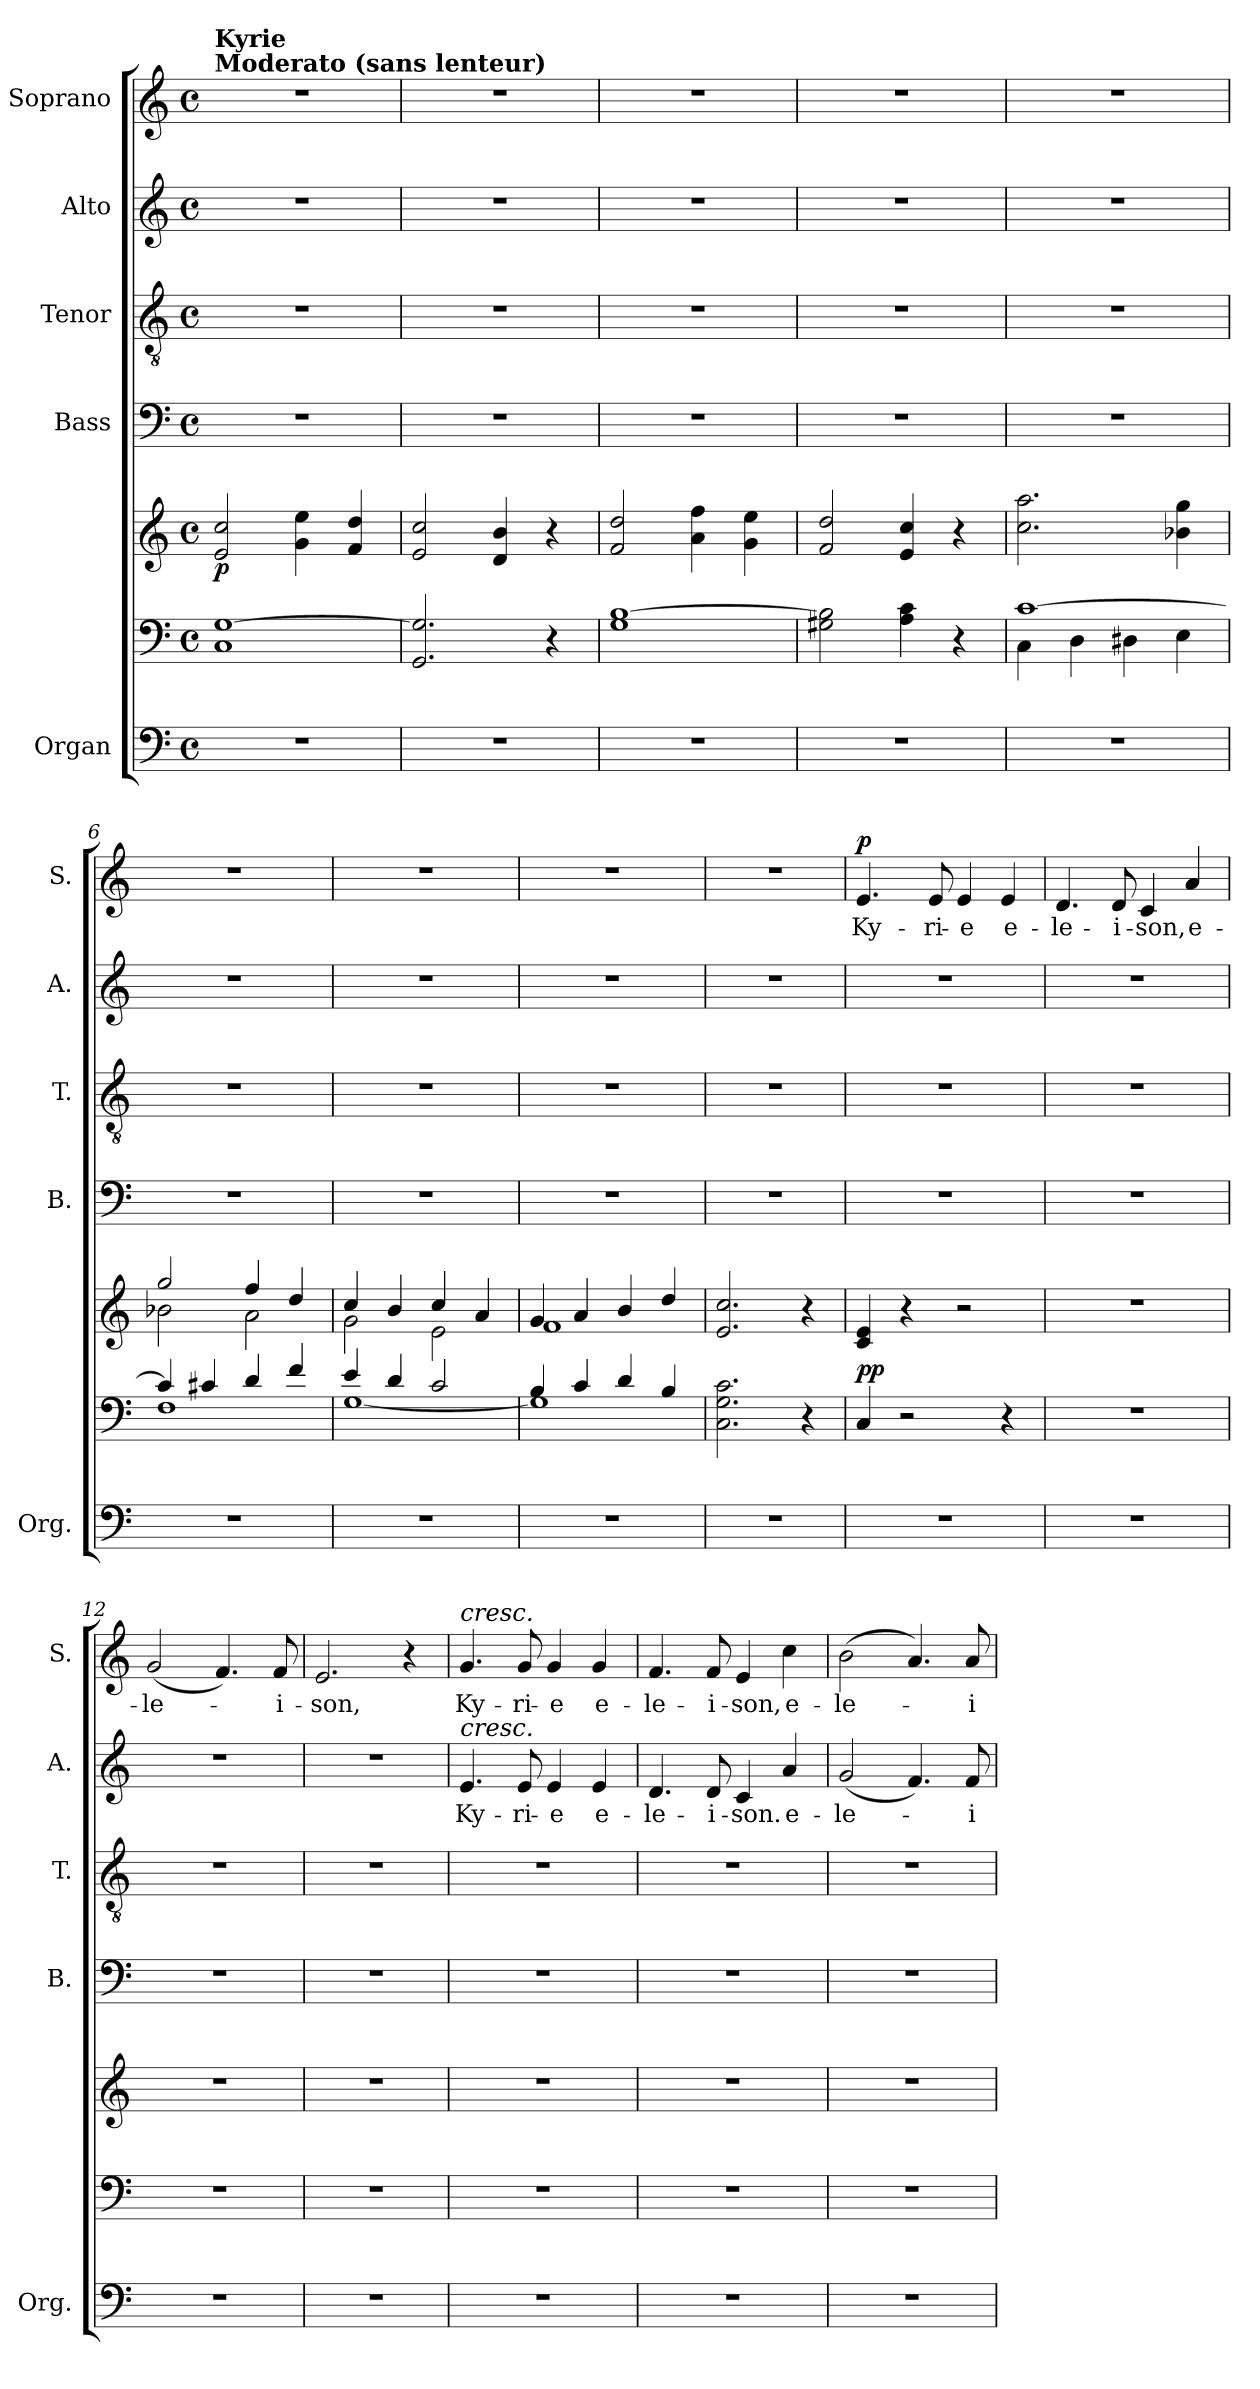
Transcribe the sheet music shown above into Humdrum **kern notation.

**kern	**kern	**kern	**dynam	**kern	**kern	**kern	**text	**kern	**text	**dynam
*part5	*part5	*part5	*part5	*part4	*part3	*part2	*part2	*part1	*part1	*part1
*staff7	*staff6	*staff5	*staff5/6/7	*staff4	*staff3	*staff2	*staff2	*staff1	*staff1	*staff1
*I"Organ	*	*	*	*I"Bass	*I"Tenor	*I"Alto	*	*I"Soprano	*	*
*I'Org.	*	*	*	*I'B.	*I'T.	*I'A.	*	*I'S.	*	*
*clefF4	*clefF4	*clefG2	*	*clefF4	*clefGv2	*clefG2	*	*clefG2	*	*
*k[]	*k[]	*k[]	*	*k[]	*k[]	*k[]	*	*k[]	*	*
*M4/4	*M4/4	*M4/4	*	*M4/4	*M4/4	*M4/4	*	*M4/4	*	*
*met(c)	*met(c)	*met(c)	*	*met(c)	*met(c)	*met(c)	*	*met(c)	*	*
=1	=1	=1	=1	=1	=1	=1	=1	=1	=1	=1
!	!	!	!	!	!	!	!	!LO:TX:a:B:t=Moderato (sans lenteur)	!	!
!	!	!	!	!	!	!	!	!LO:TX:B:t=Kyrie	!	!
!	!	!	!LO:DY:b	!	!	!	!	!	!	!
1r	1C [1G	2e/ 2cc/	p	1r	1r	1r	.	1r	.	.
.	.	4g\ 4ee\	.	.	.	.	.	.	.	.
.	.	4f/ 4dd/	.	.	.	.	.	.	.	.
=2	=2	=2	=2	=2	=2	=2	=2	=2	=2	=2
1r	2.GG 2.G]	2e 2cc	.	1r	1r	1r	.	1r	.	.
.	.	4d 4b	.	.	.	.	.	.	.	.
.	4r	4r	.	.	.	.	.	.	.	.
=3	=3	=3	=3	=3	=3	=3	=3	=3	=3	=3
1r	1G [1B	2f 2dd	.	1r	1r	1r	.	1r	.	.
.	.	4a 4ff	.	.	.	.	.	.	.	.
.	.	4g 4ee	.	.	.	.	.	.	.	.
=4	=4	=4	=4	=4	=4	=4	=4	=4	=4	=4
1r	2G#X 2B]	2f 2dd	.	1r	1r	1r	.	1r	.	.
.	4A 4c	4e 4cc	.	.	.	.	.	.	.	.
.	4r	4r	.	.	.	.	.	.	.	.
=5	=5	=5	=5	=5	=5	=5	=5	=5	=5	=5
*	*^	*	*	*	*	*	*	*	*	*
1r	[1c	4C	2.cc 2.aa	.	1r	1r	1r	.	1r	.	.
.	.	4D	.	.	.	.	.	.	.	.	.
.	.	4D#X	.	.	.	.	.	.	.	.	.
.	.	4E	4b-X 4gg	.	.	.	.	.	.	.	.
=6	=6	=6	=6	=6	=6	=6	=6	=6	=6	=6	=6
*	*	*	*^	*	*	*	*	*	*	*	*
1r	4c]	1F	2gg	2b-X	.	1r	1r	1r	.	1r	.	.
.	4c#X	.	.	.	.	.	.	.	.	.	.	.
.	4d	.	4ff	2a	.	.	.	.	.	.	.	.
.	4f	.	4dd	.	.	.	.	.	.	.	.	.
=7	=7	=7	=7	=7	=7	=7	=7	=7	=7	=7	=7	=7
1r	4e	[1G	4cc	2g	.	1r	1r	1r	.	1r	.	.
.	4d	.	4b	.	.	.	.	.	.	.	.	.
.	2c	.	4cc	2e	.	.	.	.	.	.	.	.
.	.	.	4a	.	.	.	.	.	.	.	.	.
=8	=8	=8	=8	=8	=8	=8	=8	=8	=8	=8	=8	=8
1r	4B	1G]	4g	1f	.	1r	1r	1r	.	1r	.	.
.	4c	.	4a	.	.	.	.	.	.	.	.	.
.	4d	.	4b	.	.	.	.	.	.	.	.	.
.	4B	.	4dd	.	.	.	.	.	.	.	.	.
*	*v	*v	*	*	*	*	*	*	*	*	*	*
*	*	*v	*v	*	*	*	*	*	*	*	*
=9	=9	=9	=9	=9	=9	=9	=9	=9	=9	=9
1r	2.C 2.G 2.c	2.e 2.cc	.	1r	1r	1r	.	1r	.	.
.	4r	4r	.	.	.	.	.	.	.	.
=10	=10	=10	=10	=10	=10	=10	=10	=10	=10	=10
!	!	!	!LO:DY:a=2	!	!	!	!	!	!LO:LY:b	!LO:DY:a
1r	4C/	4c/ 4e/	pp	1r	1r	1r	.	4.e/	Ky-	p
.	2r	4r	.	.	.	.	.	.	.	.
!	!	!	!	!	!	!	!	!	!LO:LY:b	!
.	.	.	.	.	.	.	.	8e/	-ri-	.
!	!	!	!	!	!	!	!	!	!LO:LY:b	!
.	.	2r	.	.	.	.	.	4e/	-e	.
!	!	!	!	!	!	!	!	!	!LO:LY:b	!
.	4r	.	.	.	.	.	.	4e/	e-	.
=11	=11	=11	=11	=11	=11	=11	=11	=11	=11	=11
!	!	!	!	!	!	!	!	!	!LO:LY:b	!
1r	1r	1r	.	1r	1r	1r	.	4.d/	le-	.
!	!	!	!	!	!	!	!	!	!LO:LY:b	!
.	.	.	.	.	.	.	.	8d/	-i-	.
!	!	!	!	!	!	!	!	!	!LO:LY:b	!
.	.	.	.	.	.	.	.	4c/	-son,	.
!	!	!	!	!	!	!	!	!	!LO:LY:b	!
.	.	.	.	.	.	.	.	4a/	e-	.
=12	=12	=12	=12	=12	=12	=12	=12	=12	=12	=12
!	!	!	!	!	!	!	!	!	!LO:LY:b	!
1r	1r	1r	.	1r	1r	1r	.	(<2g/	-le-	.
.	.	.	.	.	.	.	.	4.f/)	.	.
!	!	!	!	!	!	!	!	!	!LO:LY:b	!
.	.	.	.	.	.	.	.	8f/	-i-	.
=13	=13	=13	=13	=13	=13	=13	=13	=13	=13	=13
!	!	!	!	!	!	!	!	!	!LO:LY:b	!
1r	1r	1r	.	1r	1r	1r	.	2.e/	-son,	.
.	.	.	.	.	.	.	.	4r	.	.
=14	=14	=14	=14	=14	=14	=14	=14	=14	=14	=14
!	!	!	!	!	!	!	!	!LO:TX:a:i:t=cresc.	!	!
!	!	!	!	!	!	!LO:TX:a:i:t=cresc.	!	!	!	!
!	!	!	!	!	!	!	!LO:LY:b	!	!LO:LY:b	!
1r	1r	1r	.	1r	1r	4.e/	Ky-	4.g/	Ky-	.
!	!	!	!	!	!	!	!LO:LY:b	!	!LO:LY:b	!
.	.	.	.	.	.	8e/	-ri-	8g/	-ri-	.
!	!	!	!	!	!	!	!LO:LY:b	!	!LO:LY:b	!
.	.	.	.	.	.	4e/	-e	4g/	-e	.
!	!	!	!	!	!	!	!LO:LY:b	!	!LO:LY:b	!
.	.	.	.	.	.	4e/	e-	4g/	e-	.
=15	=15	=15	=15	=15	=15	=15	=15	=15	=15	=15
!	!	!	!	!	!	!	!LO:LY:b	!	!LO:LY:b	!
1r	1r	1r	.	1r	1r	4.d/	-le-	4.f/	-le-	.
!	!	!	!	!	!	!	!LO:LY:b	!	!LO:LY:b	!
.	.	.	.	.	.	8d/	-i-	8f/	-i-	.
!	!	!	!	!	!	!	!LO:LY:b	!	!LO:LY:b	!
.	.	.	.	.	.	4c/	-son.	4e/	-son,	.
!	!	!	!	!	!	!	!LO:LY:b	!	!LO:LY:b	!
.	.	.	.	.	.	4a/	e-	4cc\	e-	.
=16	=16	=16	=16	=16	=16	=16	=16	=16	=16	=16
!	!	!	!	!	!	!	!LO:LY:b	!	!LO:LY:b	!
1r	1r	1r	.	1r	1r	(<2g/	-le-	(>2b\	-le-	.
.	.	.	.	.	.	4.f/)	.	4.a/)	.	.
!	!	!	!	!	!	!	!LO:LY:b	!	!LO:LY:b	!
.	.	.	.	.	.	8f/	-i-	8a/	-i-	.
=	=	=	=	=	=	=	=	=	=	=
*-	*-	*-	*-	*-	*-	*-	*-	*-	*-	*-
